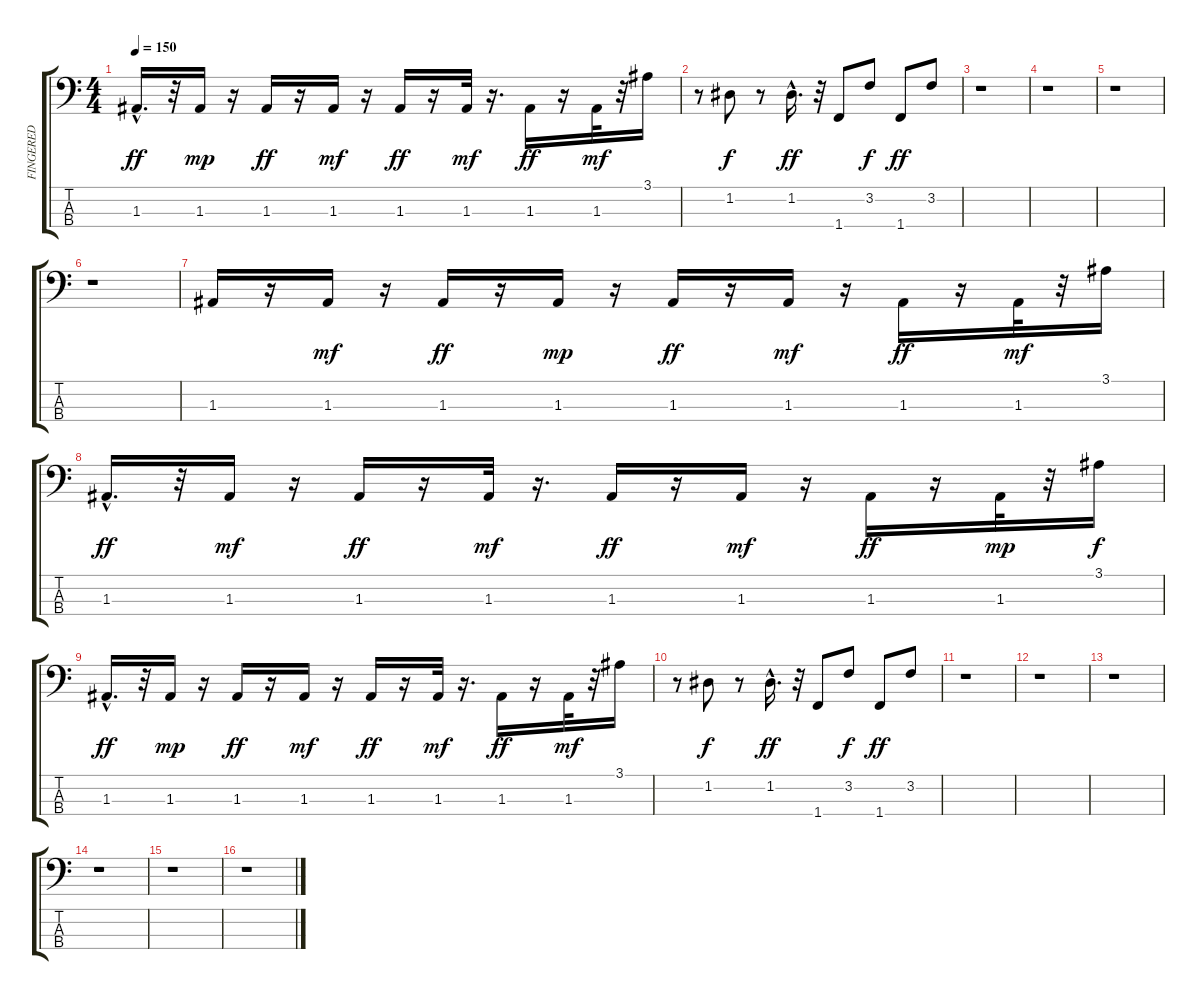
\track ("FINGERED" "FINGERED") {instrument electricbassfinger}
\staff {score tabs}
\tuning (G2 D2 A1 E1) {hide}
\ts (4 4)
\tempo 150
\clef f4
\ks c
1.3{hac}.16{d dy ff} r.32 1.3.16{dy mp} r.16 1.3.16{dy ff} r.16 1.3.16{dy mf} r.16 1.3.16{dy ff} r.16 1.3.32{dy mf} r.16{d} 1.3.16{dy ff} r.16 1.3.32{dy mf} r.32 3.1.16 |
r.8 1.2.8{dy f} r.8 1.2{hac}.16{d dy ff} r.32 1.4.8 3.2.8{dy f} 1.4.8{dy ff} 3.2.8 |
r.1 |
r.1 |
r.1 |
r.1 |
1.3.16 r.16 1.3.16{dy mf} r.16 1.3.16{dy ff} r.16 1.3.16{dy mp} r.16 1.3.16{dy ff} r.16 1.3.16{dy mf} r.16 1.3.16{dy ff} r.16 1.3.32{dy mf} r.32 3.1.16 |
1.3{hac}.16{d dy ff} r.32 1.3.16{dy mf} r.16 1.3.16{dy ff} r.16 1.3.32{dy mf} r.16{d} 1.3.16{dy ff} r.16 1.3.16{dy mf} r.16 1.3.16{dy ff} r.16 1.3.32{dy mp} r.32 3.1.16{dy f} |
1.3{hac}.16{d dy ff} r.32 1.3.16{dy mp} r.16 1.3.16{dy ff} r.16 1.3.16{dy mf} r.16 1.3.16{dy ff} r.16 1.3.32{dy mf} r.16{d} 1.3.16{dy ff} r.16 1.3.32{dy mf} r.32 3.1.16 |
r.8 1.2.8{dy f} r.8 1.2{hac}.16{d dy ff} r.32 1.4.8 3.2.8{dy f} 1.4.8{dy ff} 3.2.8 |
r.1 |
r.1 |
r.1 |
r.1 |
r.1 |
r.1
